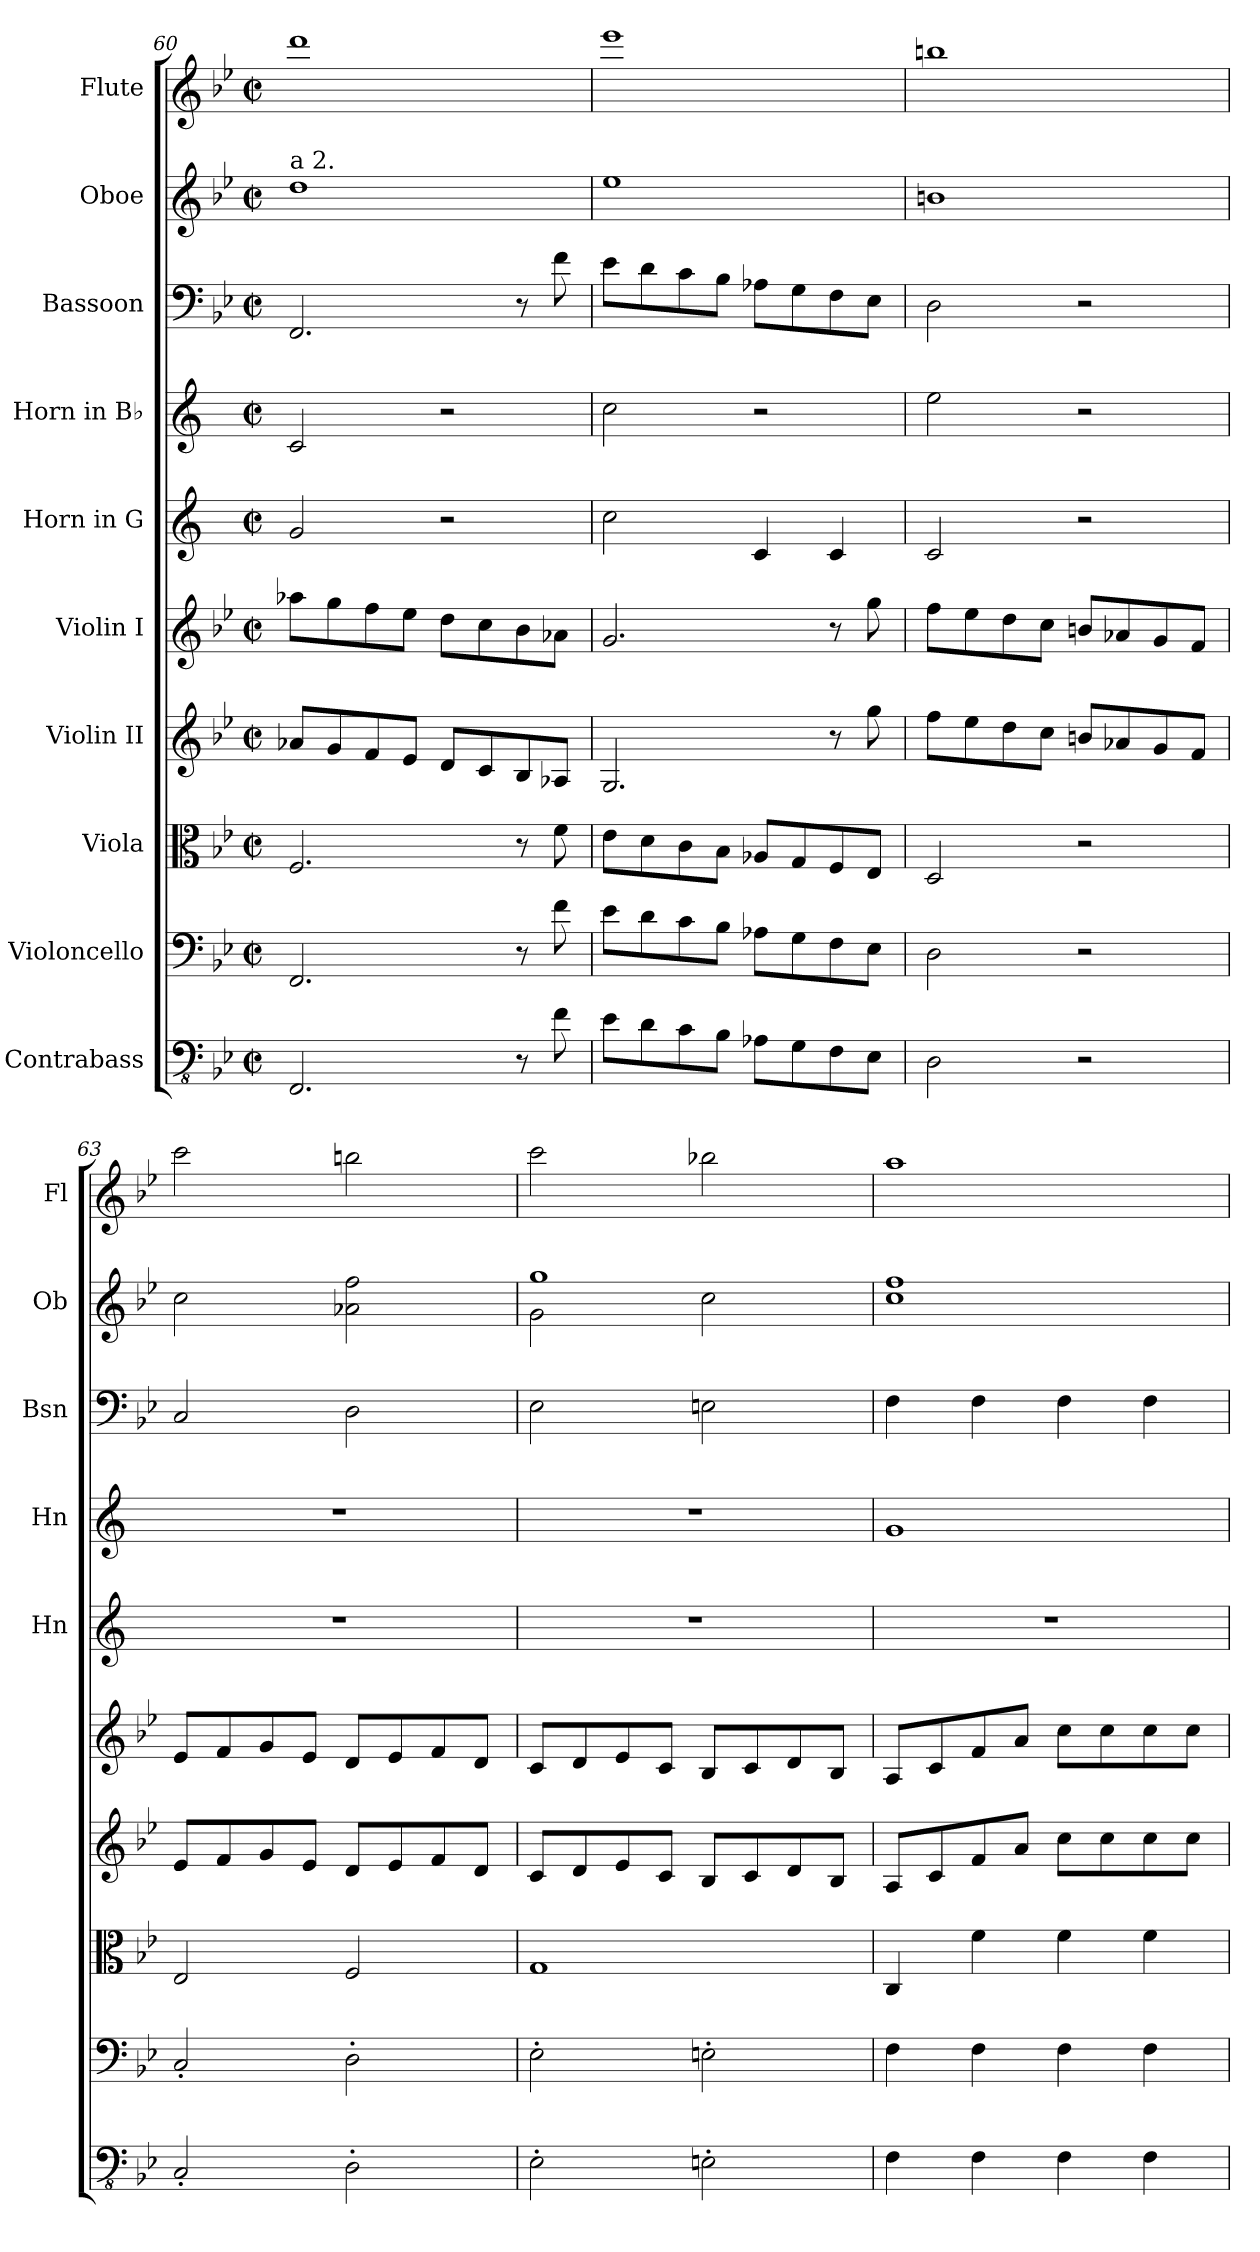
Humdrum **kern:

**kern	**kern	**kern	**kern	**kern	**kern	**kern	**kern	**kern	**kern
*part10	*part9	*part8	*part7	*part6	*part5	*part4	*part3	*part2	*part1
*staff10	*staff9	*staff8	*staff7	*staff6	*staff5	*staff4	*staff3	*staff2	*staff1
*I"Contrabass	*I"Violoncello	*I"Viola	*I"Violin II	*I"Violin I	*I"Horn in G	*I"Horn in B♭	*I"Bassoon	*I"Oboe	*I"Flute
*	*	*	*	*	*I'Hn	*I'Hn	*I'Bsn	*I'Ob	*I'Fl
*clefFv4	*clefF4	*clefC3	*clefG2	*clefG2	*clefG2	*clefG2	*clefF4	*clefG2	*clefG2
*	*	*	*	*	*ITrd3c5	*ITrd1c2	*	*	*
*k[b-e-]	*k[b-e-]	*k[b-e-]	*k[b-e-]	*k[b-e-]	*k[f#]	*k[b-e-]	*k[b-e-]	*k[b-e-]	*k[b-e-]
*M2/2	*M2/2	*M2/2	*M2/2	*M2/2	*M2/2	*M2/2	*M2/2	*M2/2	*M2/2
*met(c|)	*met(c|)	*met(c|)	*met(c|)	*met(c|)	*met(c|)	*met(c|)	*met(c|)	*met(c|)	*met(c|)
=60	=60	=60	=60	=60	=60	=60	=60	=60	=60
!	!	!	!	!	!	!	!	!LO:TX:a:t=a 2.	!
2.FFF/	2.FF/	2.F/	8a-X/L	8aa-X\L	2d/	2B-/	2.FF/	1dd	1ddd
.	.	.	8g/	8gg\	.	.	.	.	.
.	.	.	8f/	8ff\	.	.	.	.	.
.	.	.	8e-/J	8ee-\J	.	.	.	.	.
.	.	.	8d/L	8dd\L	2r	2r	.	.	.
.	.	.	8c/	8cc\	.	.	.	.	.
8r	8r	8r	8B-/	8b-\	.	.	8r	.	.
8F\	8f\	8f\	8A-X/J	8a-X\J	.	.	8f\	.	.
=61	=61	=61	=61	=61	=61	=61	=61	=61	=61
8E-\L	8e-\L	8e-\L	2.G/	2.g/	2g\	2b-\	8e-\L	1ee-	1eee-
8D\	8d\	8d\	.	.	.	.	8d\	.	.
8C\	8c\	8c\	.	.	.	.	8c\	.	.
8BB-\J	8B-\J	8B-\J	.	.	.	.	8B-\J	.	.
8AA-X\L	8A-X\L	8A-X/L	.	.	4G/	2r	8A-X\L	.	.
8GG\	8G\	8G/	.	.	.	.	8G\	.	.
8FF\	8F\	8F/	8r	8r	4G/	.	8F\	.	.
8EE-\J	8E-\J	8E-/J	8gg\	8gg\	.	.	8E-\J	.	.
=62	=62	=62	=62	=62	=62	=62	=62	=62	=62
2DD\	2D\	2D/	8ff\L	8ff\L	2G/	2dd\	2D\	1bn	1bbn
.	.	.	8ee-\	8ee-\	.	.	.	.	.
.	.	.	8dd\	8dd\	.	.	.	.	.
.	.	.	8cc\J	8cc\J	.	.	.	.	.
2r	2r	2r	8bn/L	8bn/L	2r	2r	2r	.	.
.	.	.	8a-X/	8a-X/	.	.	.	.	.
.	.	.	8g/	8g/	.	.	.	.	.
.	.	.	8f/J	8f/J	.	.	.	.	.
=63	=63	=63	=63	=63	=63	=63	=63	=63	=63
2CC'/	2C'/	2E-/	8e-/L	8e-/L	1r	1r	2C/	2cc\	2ccc\
.	.	.	8f/	8f/	.	.	.	.	.
.	.	.	8g/	8g/	.	.	.	.	.
.	.	.	8e-/J	8e-/J	.	.	.	.	.
2DD'\	2D'\	2F/	8d/L	8d/L	.	.	2D\	2a-X\ 2ff\	2bbn\
.	.	.	8e-/	8e-/	.	.	.	.	.
.	.	.	8f/	8f/	.	.	.	.	.
.	.	.	8d/J	8d/J	.	.	.	.	.
=64	=64	=64	=64	=64	=64	=64	=64	=64	=64
*	*	*	*	*	*	*	*	*^	*
2EE-'\	2E-'\	1G	8c/L	8c/L	1r	1r	2E-\	1gg	2g\	2ccc\
.	.	.	8d/	8d/	.	.	.	.	.	.
.	.	.	8e-/	8e-/	.	.	.	.	.	.
.	.	.	8c/J	8c/J	.	.	.	.	.	.
2EEn'\	2En'\	.	8B-/L	8B-/L	.	.	2En\	.	2cc\	2bb-X\
.	.	.	8c/	8c/	.	.	.	.	.	.
.	.	.	8d/	8d/	.	.	.	.	.	.
.	.	.	8B-/J	8B-/J	.	.	.	.	.	.
*	*	*	*	*	*	*	*	*v	*v	*
=65	=65	=65	=65	=65	=65	=65	=65	=65	=65
4FF\	4F\	4C/	8A/L	8A/L	1r	1f	4F\	1cc 1ff	1aa
.	.	.	8c/	8c/	.	.	.	.	.
4FF\	4F\	4f\	8f/	8f/	.	.	4F\	.	.
.	.	.	8a/J	8a/J	.	.	.	.	.
4FF\	4F\	4f\	8cc\L	8cc\L	.	.	4F\	.	.
.	.	.	8cc\	8cc\	.	.	.	.	.
4FF\	4F\	4f\	8cc\	8cc\	.	.	4F\	.	.
.	.	.	8cc\J	8cc\J	.	.	.	.	.
=	=	=	=	=	=	=	=	=	=
*-	*-	*-	*-	*-	*-	*-	*-	*-	*-
